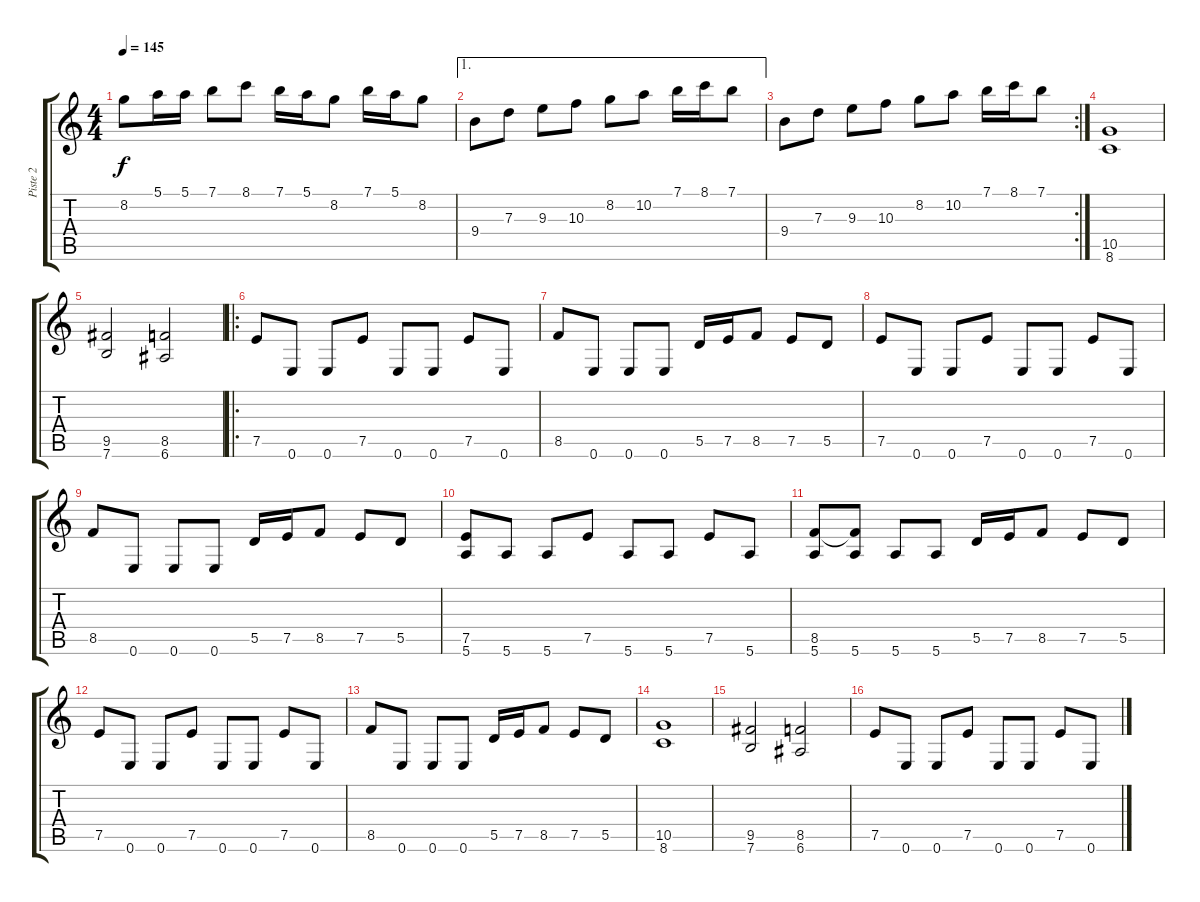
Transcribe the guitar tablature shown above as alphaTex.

\track ("Piste 2" "Piste 2") {instrument distortionguitar}
\staff {score tabs}
\tuning (E4 B3 G3 D3 A2 E2) {hide}
\ts (4 4)
\tempo 145
\clef g2
\ks c
8.2.8{dy f} 5.1.16 5.1.16 7.1.8 8.1.8 7.1.16 5.1.16 8.2.8 7.1.16 5.1.16 8.2.8 |
\ae 1
9.4.8 7.3.8 9.3.8 10.3.8 8.2.8 10.2.8 7.1.16 8.1.16 7.1.8 |
\rc 2
9.4.8 7.3.8 9.3.8 10.3.8 8.2.8 10.2.8 7.1.16 8.1.16 7.1.8 |
(10.5 8.6).1 |
(9.5 7.6).2 (8.5 6.6).2 |
\ro
7.5.8 0.6.8 0.6.8 7.5.8 0.6.8 0.6.8 7.5.8 0.6.8 |
8.5.8 0.6.8 0.6.8 0.6.8 5.5.16 7.5.16 8.5.8 7.5.8 5.5.8 |
7.5.8 0.6.8 0.6.8 7.5.8 0.6.8 0.6.8 7.5.8 0.6.8 |
8.5.8 0.6.8 0.6.8 0.6.8 5.5.16 7.5.16 8.5.8 7.5.8 5.5.8 |
(7.5 5.6).8 5.6.8 5.6.8 7.5.8 5.6.8 5.6.8 7.5.8 5.6.8 |
(8.5 5.6).8 (8.5{t} 5.6).8 5.6.8 5.6.8 5.5.16 7.5.16 8.5.8 7.5.8 5.5.8 |
7.5.8 0.6.8 0.6.8 7.5.8 0.6.8 0.6.8 7.5.8 0.6.8 |
8.5.8 0.6.8 0.6.8 0.6.8 5.5.16 7.5.16 8.5.8 7.5.8 5.5.8 |
(10.5 8.6).1 |
(9.5 7.6).2 (8.5 6.6).2 |
7.5.8 0.6.8 0.6.8 7.5.8 0.6.8 0.6.8 7.5.8 0.6.8
